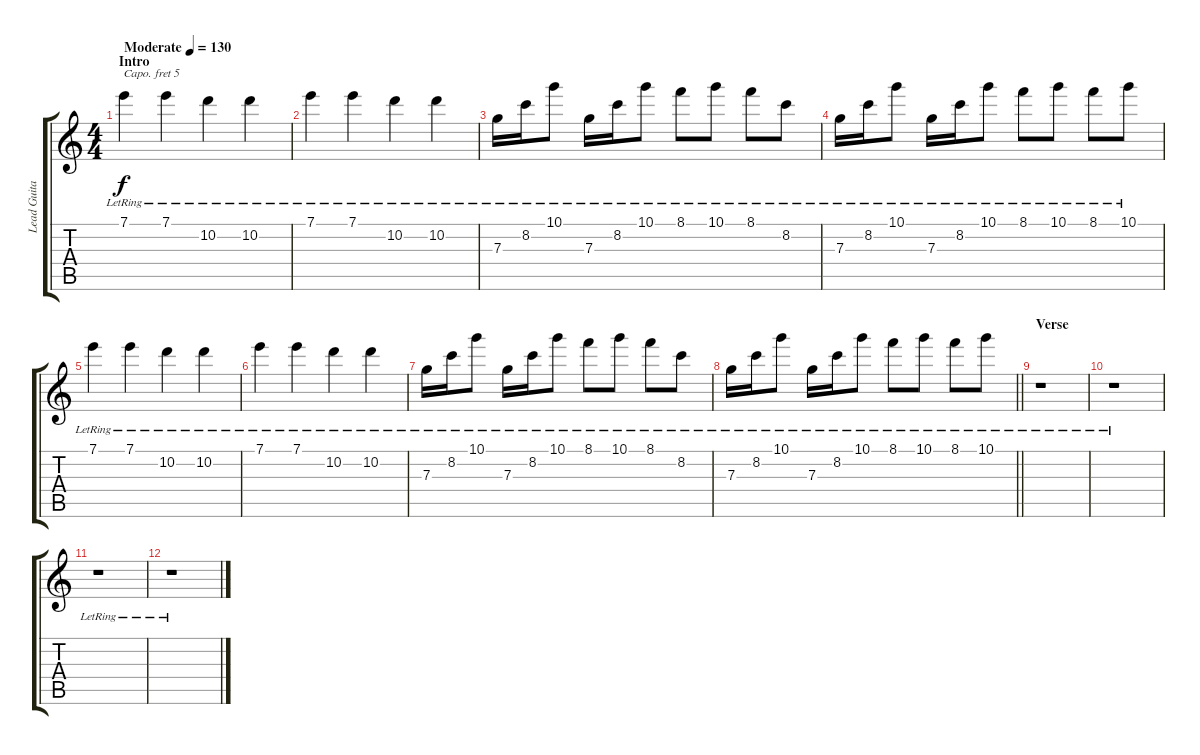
\track ("Lead Guitar II" "Lead Guita") {instrument acousticguitarsteel}
\staff {score tabs}
\capo 5
\tuning (E4 B3 G3 D3 A2 E2) {hide}
\ts (4 4)
\section ("" "Intro")
\tempo (130 "Moderate")
\clef g2
\ks c
7.1{lr}.4{dy f instrument acousticguitarsteel} 7.1{lr}.4 10.2{lr}.4 10.2{lr}.4 |
7.1{lr}.4 7.1{lr}.4 10.2{lr}.4 10.2{lr}.4 |
7.3{lr}.16 8.2{lr}.16 10.1{lr}.8 7.3{lr}.16 8.2{lr}.16 10.1{lr}.8 8.1{lr}.8 10.1{lr}.8 8.1{lr}.8 8.2{lr}.8 |
7.3{lr}.16 8.2{lr}.16 10.1{lr}.8 7.3{lr}.16 8.2{lr}.16 10.1{lr}.8 8.1{lr}.8 10.1{lr}.8 8.1{lr}.8 10.1{lr}.8 |
7.1{lr}.4 7.1{lr}.4 10.2{lr}.4 10.2{lr}.4 |
7.1{lr}.4 7.1{lr}.4 10.2{lr}.4 10.2{lr}.4 |
7.3{lr}.16 8.2{lr}.16 10.1{lr}.8 7.3{lr}.16 8.2{lr}.16 10.1{lr}.8 8.1{lr}.8 10.1{lr}.8 8.1{lr}.8 8.2{lr}.8 |
\barLineRight lightlight
7.3{lr}.16 8.2{lr}.16 10.1{lr}.8 7.3{lr}.16 8.2{lr}.16 10.1{lr}.8 8.1{lr}.8 10.1{lr}.8 8.1{lr}.8 10.1{lr}.8 |
\section ("" "Verse")
r.1 |
r.1 |
r.1 |
r.1
